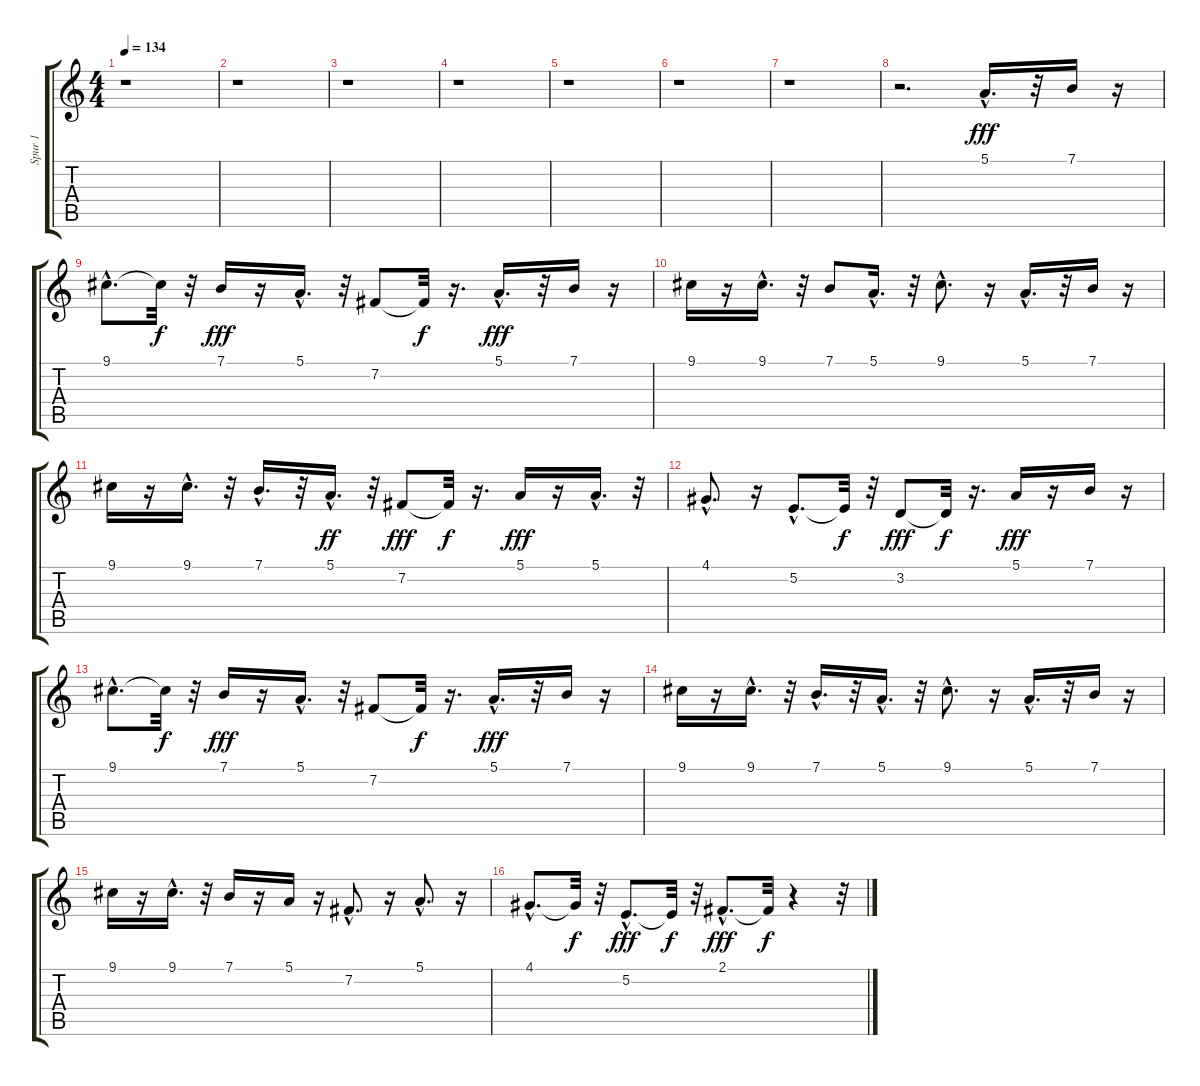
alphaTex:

\track ("Spur 1" "Spur 1") {instrument brightacousticpiano}
\staff {score tabs}
\tuning (E4 B3 G3 D3 A2 E2) {hide}
\ts (4 4)
\tempo 134
\clef g2
\ks c
r.1{dy f} |
r.1 |
r.1 |
r.1 |
r.1 |
r.1 |
r.1 |
r.2{d} 5.1{hac}.16{d dy fff} r.32 7.1.16 r.16 |
9.1{hac}.8{d} 9.1{t}.32{dy f} r.32 7.1.16{dy fff} r.16 5.1{hac}.16{d} r.32 7.2.8 7.2{t}.32{dy f} r.16{d} 5.1{hac}.16{d dy fff} r.32 7.1.16 r.16 |
9.1.16 r.16 9.1{hac}.16{d} r.32 7.1.8 5.1{hac}.16{d} r.32 9.1{hac}.8{d} r.16 5.1{hac}.16{d} r.32 7.1.16 r.16 |
9.1.16 r.16 9.1{hac}.16{d} r.32 7.1{hac}.16{d} r.32 5.1{hac}.16{d dy ff} r.32 7.2.8{dy fff} 7.2{t}.32{dy f} r.16{d} 5.1.16{dy fff} r.16 5.1{hac}.16{d} r.32 |
4.1{hac}.8{d} r.16 5.2{hac}.8{d} 5.2{t}.32{dy f} r.32 3.2.8{dy fff} 3.2{t}.32{dy f} r.16{d} 5.1.16{dy fff} r.16 7.1.16 r.16 |
9.1{hac}.8{d} 9.1{t}.32{dy f} r.32 7.1.16{dy fff} r.16 5.1{hac}.16{d} r.32 7.2.8 7.2{t}.32{dy f} r.16{d} 5.1{hac}.16{d dy fff} r.32 7.1.16 r.16 |
9.1.16 r.16 9.1{hac}.16{d} r.32 7.1{hac}.16{d} r.32 5.1{hac}.16{d} r.32 9.1{hac}.8{d} r.16 5.1{hac}.16{d} r.32 7.1.16 r.16 |
9.1.16 r.16 9.1{hac}.16{d} r.32 7.1.16 r.16 5.1.16 r.16 7.2{hac}.8{d} r.16 5.1{hac}.8{d} r.16 |
4.1{hac}.8{d} 4.1{t}.32{dy f} r.32 5.2{hac}.8{d dy fff} 5.2{t}.32{dy f} r.32 2.1{hac}.8{d dy fff} 2.1{t}.32{dy f} r.4 r.32
